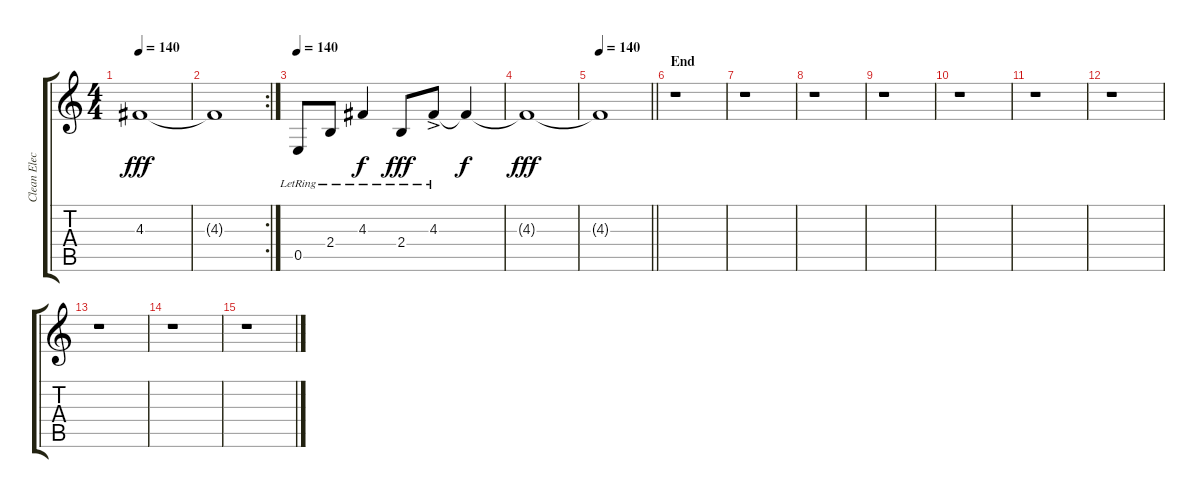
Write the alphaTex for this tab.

\track ("Clean Electric" "Clean Elec") {instrument electricguitarclean}
\staff {score tabs}
\tuning (B3 Gb3 D3 A2 E2 B1) {hide}
\ts (4 4)
\tempo 140
\clef g2
\ks c
4.3{t}.1{dy fff} |
\rc 2
4.3{t}.1 |
\tempo 100
\tempo 140
0.5{lr}.8 2.4{lr}.8 4.3{lr}.4{dy f} 2.4{lr}.8{dy fff} 4.3{ac lr}.8 4.3{t}.4{dy f} |
4.3{t}.1{dy fff} |
\tempo 140
\barLineRight lightlight
4.3{t}.1 |
\section ("" "End")
r.1 |
r.1 |
r.1 |
r.1 |
r.1 |
r.1 |
r.1 |
r.1 |
r.1 |
r.1
